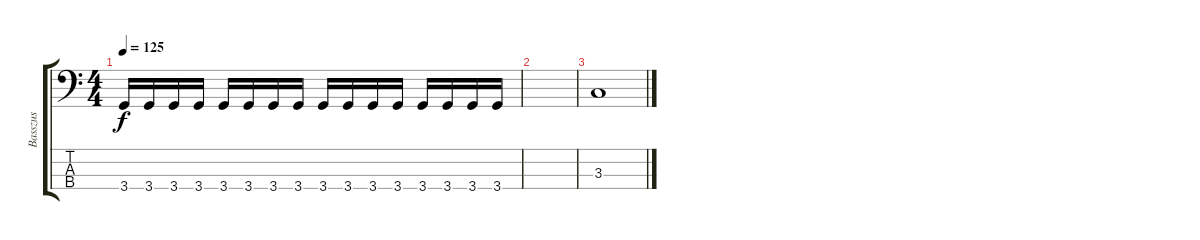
\track ("Basszus" "Basszus") {instrument electricbasspick}
\staff {score tabs}
\tuning (G2 D2 A1 E1) {hide}
\ts (4 4)
\tempo 125
\clef f4
\ks c
3.4.16{dy f} 3.4.16 3.4.16 3.4.16 3.4.16 3.4.16 3.4.16 3.4.16 3.4.16 3.4.16 3.4.16 3.4.16 3.4.16 3.4.16 3.4.16 3.4.16 |
|
3.3.1
